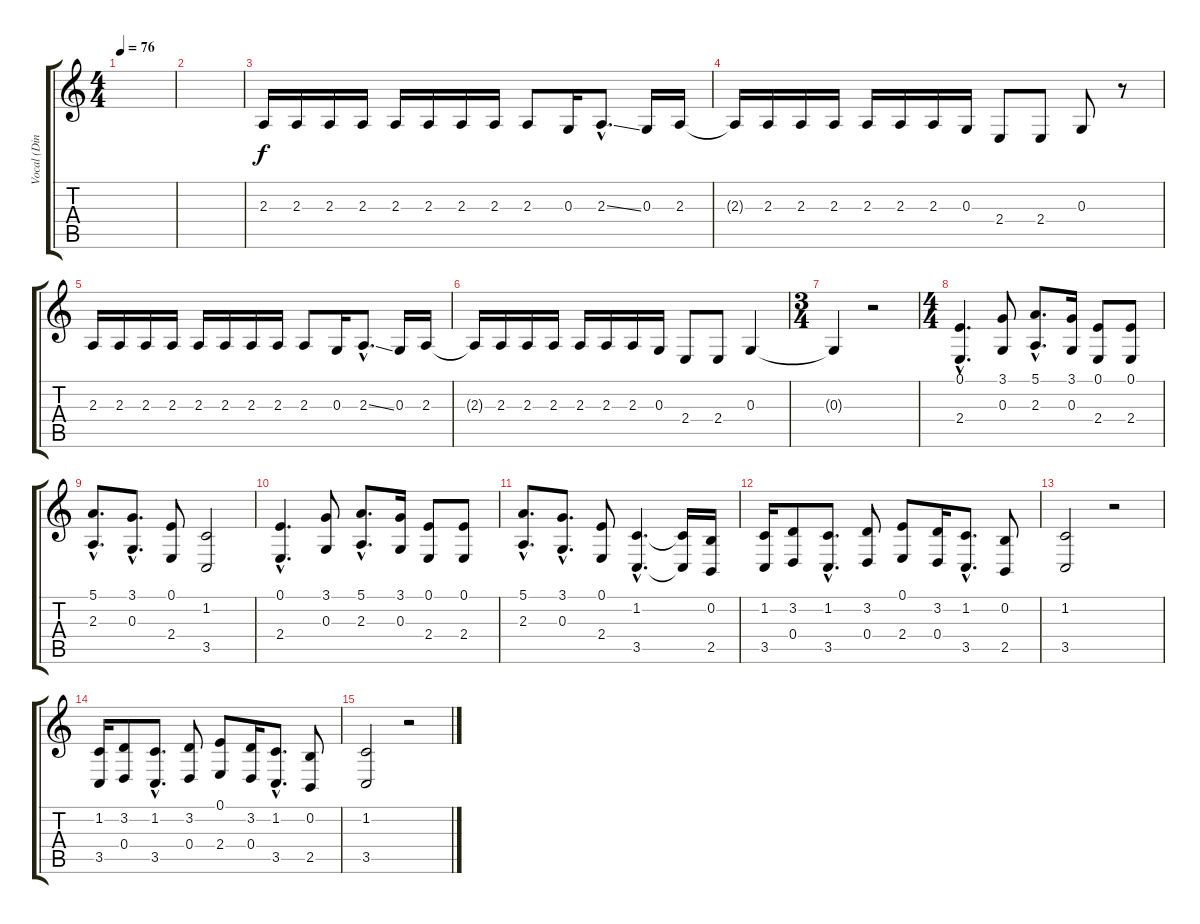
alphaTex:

\track ("Vocal (Dinho)" "Vocal (Din") {instrument lead2sawtooth}
\staff {score tabs}
\tuning (E4 B3 G3 D3 A2 E2) {hide}
\ts (4 4)
\tempo 76
\clef g2
\ks c
|
|
2.3.16 2.3.16 2.3.16 2.3.16 2.3.16 2.3.16 2.3.16 2.3.16 2.3.8 0.3.16 2.3{ss hac}.8{d} 0.3.16 2.3.16 |
2.3{t}.16 2.3.16 2.3.16 2.3.16 2.3.16 2.3.16 2.3.16 0.3.16 2.4.8 2.4.8 0.3.8 r.8 |
2.3.16 2.3.16 2.3.16 2.3.16 2.3.16 2.3.16 2.3.16 2.3.16 2.3.8 0.3.16 2.3{ss hac}.8{d} 0.3.16 2.3.16 |
2.3{t}.16 2.3.16 2.3.16 2.3.16 2.3.16 2.3.16 2.3.16 0.3.16 2.4.8 2.4.8 0.3.4 |
\ts (3 4)
0.3{t}.4 r.2 |
\ts (4 4)
(0.1{hac} 2.4{hac}).4{d} (3.1 0.3).8 (5.1{hac} 2.3{hac}).8{d} (3.1 0.3).16 (0.1 2.4).8 (0.1 2.4).8 |
(5.1{hac} 2.3{hac}).8{d} (3.1{hac} 0.3{hac}).8{d} (0.1 2.4).8 (1.2 3.5).2 |
(0.1{hac} 2.4{hac}).4{d} (3.1 0.3).8 (5.1{hac} 2.3{hac}).8{d} (3.1 0.3).16 (0.1 2.4).8 (0.1 2.4).8 |
(5.1{hac} 2.3{hac}).8{d} (3.1{hac} 0.3{hac}).8{d} (0.1 2.4).8 (1.2{hac} 3.5{hac}).4{d} (1.2{t} 3.5{t}).16 (0.2 2.5).16 |
(1.2 3.5).16 (3.2 0.4).8 (1.2{hac} 3.5{hac}).8{d} (3.2 0.4).8 (0.1 2.4).8 (3.2 0.4).16 (1.2{hac} 3.5{hac}).8{d} (0.2 2.5).8 |
(1.2 3.5).2 r.2 |
(1.2 3.5).16 (3.2 0.4).8 (1.2{hac} 3.5{hac}).8{d} (3.2 0.4).8 (0.1 2.4).8 (3.2 0.4).16 (1.2{hac} 3.5{hac}).8{d} (0.2 2.5).8 |
(1.2 3.5).2 r.2
